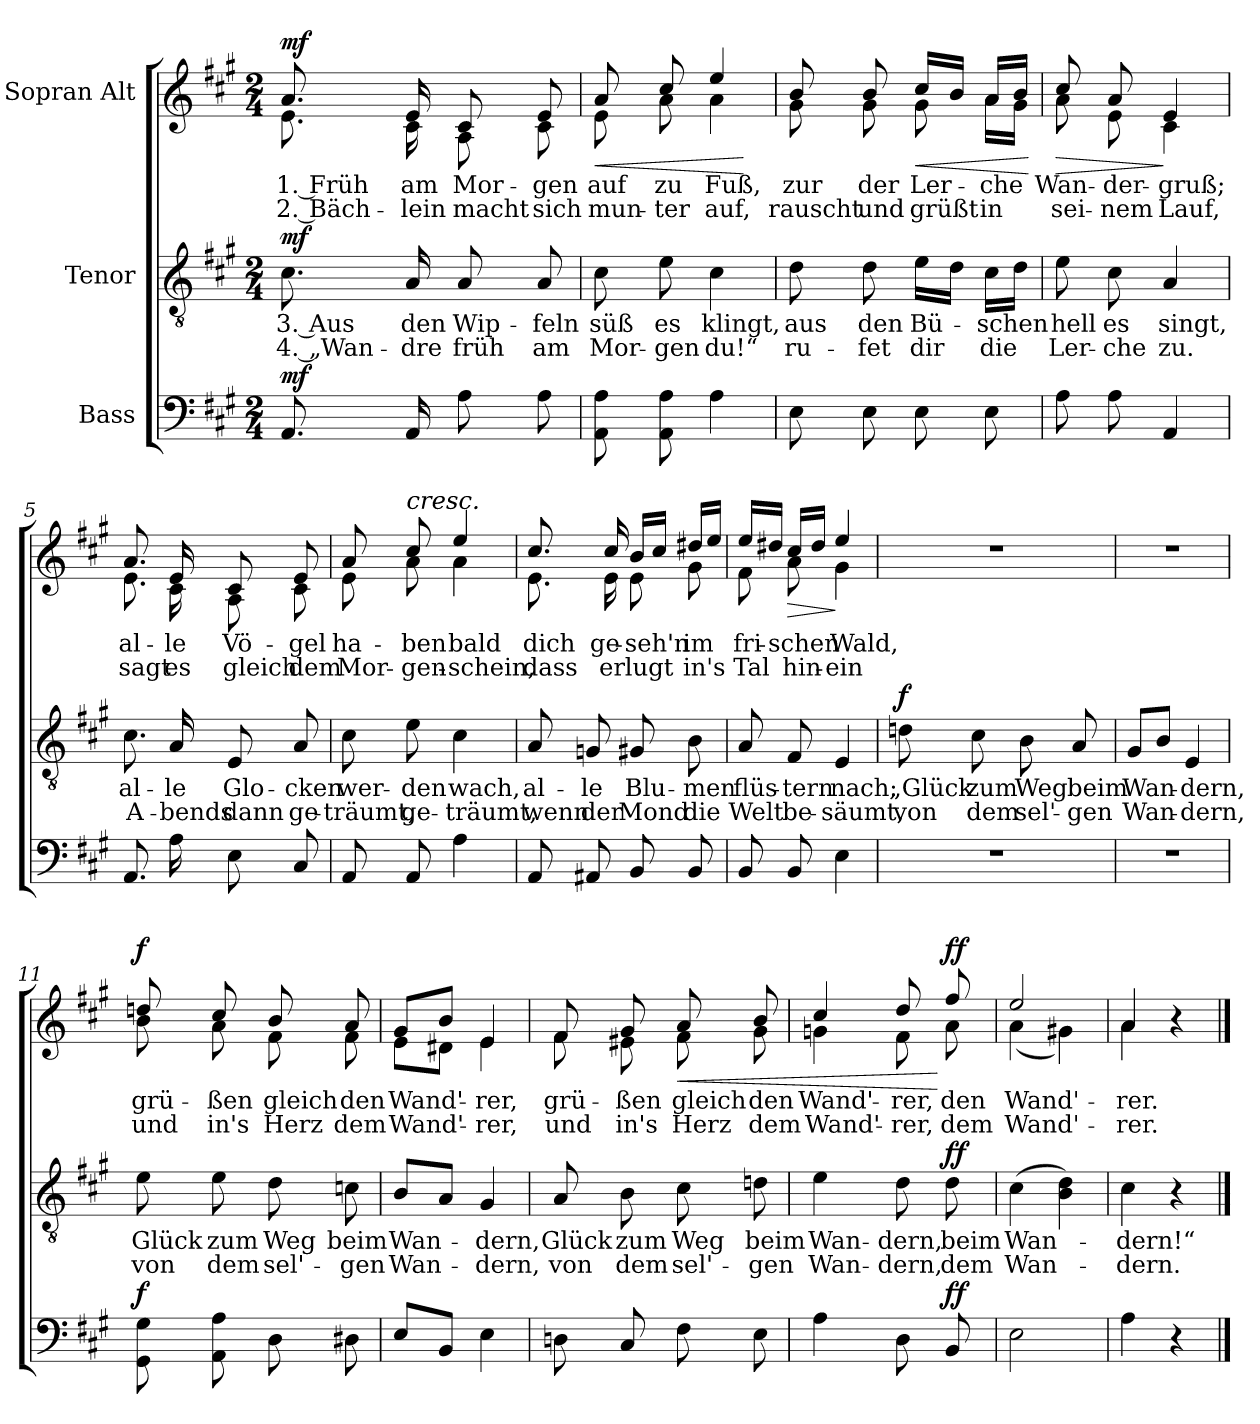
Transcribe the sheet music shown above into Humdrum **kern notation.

**kern	**dynam	**kern	**text	**text	**dynam	**kern	**text	**text	**dynam
*part3	*part3	*part2	*part2	*part2	*part2	*part1	*part1	*part1	*part1
*staff3	*staff3	*staff2	*staff2	*staff2	*staff2	*staff1	*staff1	*staff1	*staff1
*I"Bass	*	*I"Tenor	*	*	*	*I"Sopran Alt	*	*	*
*clefF4	*	*clefGv2	*	*	*	*clefG2	*	*	*
*k[f#c#g#]	*	*k[f#c#g#]	*	*	*	*k[f#c#g#]	*	*	*
*M2/4	*	*M2/4	*	*	*	*M2/4	*	*	*
=1	=1	=1	=1	=1	=1	=1	=1	=1	=1
!	!	!	!	!	!	!LO:TX:a:B:t=Kräftig und fest	!	!	!
!	!LO:DY:a	!	!LO:LY:b	!LO:LY:b	!LO:DY:a	!	!LO:LY:b	!LO:LY:b	!LO:DY:a
*	*	*	*	*	*	*^	*	*	*
8.AA/	mf	8.c#\	3. Aus	4. „Wan-	mf	8.a/	8.e\	1. Früh	2. Bäch-	mf
!	!	!	!LO:LY:b	!LO:LY:b	!	!	!	!LO:LY:b	!LO:LY:b	!
16AA/	.	16A/	den	-dre	.	16e/	16c#\	am	-lein	.
!	!	!	!LO:LY:b	!LO:LY:b	!	!	!	!LO:LY:b	!LO:LY:b	!
8A\	.	8A/	Wip-	früh	.	8c#/	8A\	Mor-	macht	.
!	!	!	!LO:LY:b	!LO:LY:b	!	!	!	!LO:LY:b	!LO:LY:b	!
8A\	.	8A/	-feln	am	.	8e/	8c#\	-gen	sich	.
=2	=2	=2	=2	=2	=2	=2	=2	=2	=2	=2
!	!	!	!LO:LY:b	!LO:LY:b	!	!	!	!LO:LY:b	!LO:LY:b	!LO:HP:b
8AA!\ 8A\	.	8c#\	süß	Mor-	.	8a/	8e\	auf	mun-	<
!	!	!	!LO:LY:b	!LO:LY:b	!	!	!	!LO:LY:b	!LO:LY:b	!
8AA!\ 8A\	.	8e\	es	-gen	.	8cc#/	8a\	zu	-ter	.
!	!	!	!LO:LY:b	!LO:LY:b	!	!	!	!LO:LY:b	!LO:LY:b	!
4A\	.	4c#\	klingt,	du!“	.	4ee/	4a\	Fuß,	auf,	.
*	*	*	*	*	*	*v	*v	*	*	*
.	.	.	.	.	.	.	.	.	[
=3	=3	=3	=3	=3	=3	=3	=3	=3	=3
!	!	!	!LO:LY:b	!LO:LY:b	!	!	!LO:LY:b	!LO:LY:b	!
*	*	*	*	*	*	*^	*	*	*
8E\	.	8d\	aus	ru-	.	8b/	8g#\	zur	rauscht	.
!	!	!	!LO:LY:b	!LO:LY:b	!	!	!	!LO:LY:b	!LO:LY:b	!
8E\	.	8d\	den	-fet	.	8b/	8g#\	der	und	.
!	!	!	!LO:LY:b	!LO:LY:b	!	!	!	!LO:LY:b	!LO:LY:b	!LO:HP:b
8E\	.	16e\LL	Bü-	dir	.	16cc#/LL	8g#\	Ler-	grüßt	<
.	.	16d\JJ	.	.	.	16b/JJ	.	.	.	.
!	!	!	!LO:LY:b	!LO:LY:b	!	!	!	!LO:LY:b	!LO:LY:b	!
8E\	.	16c#\LL	-schen	die	.	16a/LL	16a\LL	-che	in	.
.	.	16d\JJ	.	.	.	16b/JJ	16g#\JJ	.	.	.
*	*	*	*	*	*	*v	*v	*	*	*
.	.	.	.	.	.	.	.	.	[
=4	=4	=4	=4	=4	=4	=4	=4	=4	=4
!	!	!	!LO:LY:b	!LO:LY:b	!	!	!LO:LY:b	!LO:LY:b	!LO:HP:b
*	*	*	*	*	*	*^	*	*	*
8A\	.	8e\	hell	Ler-	.	8cc#/	8a\	Wan-	sei-	>
!	!	!	!LO:LY:b	!LO:LY:b	!	!	!	!LO:LY:b	!LO:LY:b	!
8A\	.	8c#\	es	-che	.	8a/	8e\	-der-	-nem	.
!	!	!	!LO:LY:b	!LO:LY:b	!	!	!	!LO:LY:b	!LO:LY:b	!
4AA/	.	4A/	singt,	zu.	.	4e/	4c#\	-gruß;	Lauf,	]
!!LO:LB:g=z	!!
=5	=5	=5	=5	=5	=5	=5	=5	=5	=5	=5
!	!	!	!LO:LY:b	!LO:LY:b	!	!	!	!LO:LY:b	!LO:LY:b	!
8.AA/	.	8.c#\	al-	A-	.	8.a/	8.e\	al-	sagt	.
!	!	!	!LO:LY:b	!LO:LY:b	!	!	!	!LO:LY:b	!LO:LY:b	!
16A\	.	16A/	-le	-bends	.	16e/	16c#\	-le	es	.
!	!	!	!LO:LY:b	!LO:LY:b	!	!	!	!LO:LY:b	!LO:LY:b	!
8E\	.	8E/	Glo-	dann	.	8c#/	8A\	Vö-	gleich	.
!	!	!	!LO:LY:b	!LO:LY:b	!	!	!	!LO:LY:b	!LO:LY:b	!
8C#/	.	8A/	-cken	ge-	.	8e/	8c#\	-gel	dem	.
=6	=6	=6	=6	=6	=6	=6	=6	=6	=6	=6
!	!	!	!LO:LY:b	!LO:LY:b	!	!	!	!LO:LY:b	!LO:LY:b	!
8AA/	.	8c#\	wer-	-träumt,	.	8a/	8e\	ha-	Mor-	.
!	!	!	!	!	!	!LO:TX:a:i:t=cresc.	!	!	!	!
!	!	!	!LO:LY:b	!LO:LY:b	!	!	!	!LO:LY:b	!LO:LY:b	!
8AA/	.	8e\	-den	ge-	.	8cc#/	8a\	-ben	-gen-	.
!	!	!	!LO:LY:b	!LO:LY:b	!	!	!	!LO:LY:b	!LO:LY:b	!
4A\	.	4c#\	wach,	-träumt,	.	4ee/	4a\	bald	-schein,	.
=7	=7	=7	=7	=7	=7	=7	=7	=7	=7	=7
!	!	!	!LO:LY:b	!LO:LY:b	!	!	!	!LO:LY:b	!LO:LY:b	!
8AA/	.	8A/	al-	wenn	.	8.cc#/	8.e\	dich	dass	.
!	!	!	!LO:LY:b	!LO:LY:b	!	!	!	!	!	!
8AA#X/	.	8Gn/	-le	der	.	.	.	.	.	.
!	!	!	!	!	!	!	!	!LO:LY:b	!LO:LY:b	!
.	.	.	.	.	.	16cc#/	16e\	ge-	er	.
!	!	!	!LO:LY:b	!LO:LY:b	!	!	!	!LO:LY:b	!LO:LY:b	!
8BB/	.	8G#X/	Blu-	Mond	.	16b/LL	8e\	-seh'n	lugt	.
.	.	.	.	.	.	16cc#/JJ	.	.	.	.
!	!	!	!LO:LY:b	!LO:LY:b	!	!	!	!LO:LY:b	!LO:LY:b	!
8BB/	.	8B\	-men	die	.	16dd#X/LL	8g#\	im	in's	.
.	.	.	.	.	.	16ee/JJ	.	.	.	.
=8	=8	=8	=8	=8	=8	=8	=8	=8	=8	=8
!	!	!	!LO:LY:b	!LO:LY:b	!	!	!	!LO:LY:b	!LO:LY:b	!
8BB/	.	8A/	flüs-	Welt	.	16ee/LL	8f#\	fri-	Tal	.
.	.	.	.	.	.	16dd#X/JJ	.	.	.	.
!	!	!	!LO:LY:b	!LO:LY:b	!	!	!	!LO:LY:b	!LO:LY:b	!LO:HP:b
8BB/	.	8F#/	-tern	be-	.	16cc#/LL	8a\	-schen	hin-	>
.	.	.	.	.	.	16dd#/JJ	.	.	.	.
!	!	!	!LO:LY:b	!LO:LY:b	!	!	!	!LO:LY:b	!LO:LY:b	!
4E\	.	4E/	nach:	-säumt,	.	4ee/	4g#\	Wald,	-ein	]
!!LO:LB:g=z	!!
=9	=9	=9	=9	=9	=9	=9	=9	=9	=9	=9
!	!	!	!LO:LY:b	!LO:LY:b	!LO:DY:a	!	!	!LO:LY:b	!LO:LY:b	!
2r	.	8dn\	„Glück	von	f	2r	8d/yy	grü-	und	.
!	!	!	!LO:LY:b	!LO:LY:b	!	!	!	!LO:LY:b	!LO:LY:b	!
.	.	8c#\	zum	dem	.	.	8c#/yy	-ßen	in's	.
!	!	!	!LO:LY:b	!LO:LY:b	!	!	!	!LO:LY:b	!LO:LY:b	!
.	.	8B\	Weg	sel'-	.	.	8B/yy	gleich	Herz	.
!	!	!	!LO:LY:b	!LO:LY:b	!	!	!	!LO:LY:b	!LO:LY:b	!
.	.	8A/	beim	-gen	.	.	8A/yy	den	dem	.
=10	=10	=10	=10	=10	=10	=10	=10	=10	=10	=10
!	!	!	!LO:LY:b	!LO:LY:b	!	!	!	!LO:LY:b	!LO:LY:b	!
2r	.	8G#/L	Wan-	Wan-	.	2r	8G#/yy	Wand'-	Wand'-	.
.	.	8B/J	.	.	.	.	8B/yy	.	.	.
!	!	!	!LO:LY:b	!LO:LY:b	!	!	!	!LO:LY:b	!LO:LY:b	!
.	.	4E/	-dern,	-dern,	.	.	4E/yy	-rer,	-rer,	.
=11	=11	=11	=11	=11	=11	=11	=11	=11	=11	=11
!	!LO:DY:a	!	!LO:LY:b	!LO:LY:b	!	!	!	!LO:LY:b	!LO:LY:b	!LO:DY:a
8GG#\ 8G#!\	f	8e\	Glück	von	.	8ddn/	8b\	grü-	und	f
!	!	!	!LO:LY:b	!LO:LY:b	!	!	!	!LO:LY:b	!LO:LY:b	!
8AA\ 8A!\	.	8e\	zum	dem	.	8cc#/	8a\	-ßen	in's	.
!	!	!	!LO:LY:b	!LO:LY:b	!	!	!	!LO:LY:b	!LO:LY:b	!
8D\	.	8d\	Weg	sel'-	.	8b/	8f#\	gleich	Herz	.
!	!	!	!LO:LY:b	!LO:LY:b	!	!	!	!LO:LY:b	!LO:LY:b	!
8D#X\	.	8cn\	beim	-gen	.	8a/	8f#\	den	dem	.
=12	=12	=12	=12	=12	=12	=12	=12	=12	=12	=12
!	!	!	!LO:LY:b	!LO:LY:b	!	!	!	!LO:LY:b	!LO:LY:b	!
8E/L	.	8B/L	Wan-	Wan-	.	8g#/L	8e\L	Wand'-	Wand'-	.
8BB/J	.	8A/J	.	.	.	8b/J	8d#X\J	.	.	.
!	!	!	!LO:LY:b	!LO:LY:b	!	!	!	!LO:LY:b	!LO:LY:b	!
4E\	.	4G#/	-dern,	-dern,	.	4e/	4e\	-rer,	-rer,	.
!!LO:LB:g=z	!!
=13	=13	=13	=13	=13	=13	=13	=13	=13	=13	=13
!	!	!	!LO:LY:b	!LO:LY:b	!	!	!	!LO:LY:b	!LO:LY:b	!
8Dn\	.	8A/	Glück	von	.	8f#/	8f#\	grü-	und	.
!	!	!	!LO:LY:b	!LO:LY:b	!	!	!	!LO:LY:b	!LO:LY:b	!
8C#/	.	8B\	zum	dem	.	8g#/	8e#X\	-ßen	in's	.
!	!	!	!LO:LY:b	!LO:LY:b	!	!	!	!LO:LY:b	!LO:LY:b	!LO:HP:b
8F#\	.	8c#\	Weg	sel'-	.	8a/	8f#\	gleich	Herz	<
!	!	!	!LO:LY:b	!LO:LY:b	!	!	!	!LO:LY:b	!LO:LY:b	!
8E\	.	8dn\	beim	-gen	.	8b/	8g#\	den	dem	.
=14	=14	=14	=14	=14	=14	=14	=14	=14	=14	=14
!	!	!	!LO:LY:b	!LO:LY:b	!	!	!	!LO:LY:b	!LO:LY:b	!
4A\	.	4e\	Wan-	Wan-	.	4cc#/	4gn\	Wand'-	Wand'-	.
!	!	!	!LO:LY:b	!LO:LY:b	!	!	!	!LO:LY:b	!LO:LY:b	!
8D\	.	8d\	-dern,	-dern,	.	8dd/	8f#\	-rer,	-rer,	.
!	!LO:DY:a	!	!LO:LY:b	!LO:LY:b	!LO:DY:a	!	!	!LO:LY:b	!LO:LY:b	!LO:DY:n=1:a
8BB/	ff	8d\	beim	dem	ff	8ff#/	8a\	den	dem	[ ff
=15	=15	=15	=15	=15	=15	=15	=15	=15	=15	=15
!	!	!	!LO:LY:b	!LO:LY:b	!	!	!	!LO:LY:b	!LO:LY:b	!
2E\	.	(4c#\	Wan-	Wan-	.	2ee/	(4a\	Wand'-	Wand'-	.
.	.	4B\ 4d\)	.	.	.	.	4g#X\)	.	.	.
=16	=16	=16	=16	=16	=16	=16	=16	=16	=16	=16
!	!	!	!LO:LY:b	!LO:LY:b	!	!	!	!LO:LY:b	!LO:LY:b	!
4A\	.	4c#\	-dern!“	-dern.	.	4a/	4a\	-rer.	-rer.	.
4r	.	4r	.	.	.	4r	4ryy	.	.	.
*	*	*	*	*	*	*v	*v	*	*	*
==	==	==	==	==	==	==	==	==	==
*-	*-	*-	*-	*-	*-	*-	*-	*-	*-
